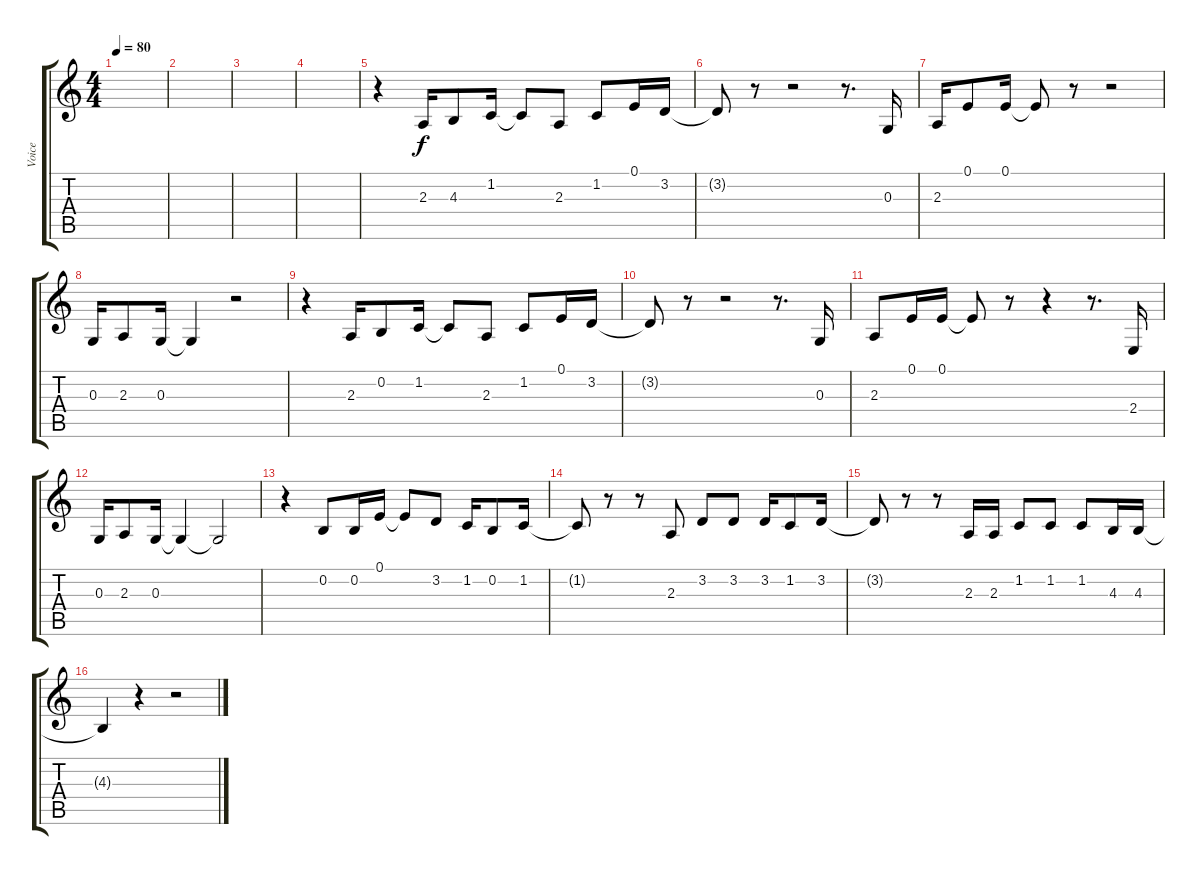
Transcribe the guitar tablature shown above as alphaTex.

\track ("Voice" "Voice") {instrument flute}
\staff {score tabs}
\tuning (E4 B3 G3 D3 A2 E2) {hide}
\ts (4 4)
\tempo 80
\clef g2
\ks c
|
|
|
|
r.4 2.3.16 4.3.8 1.2.16 1.2{t}.8 2.3.8 1.2.8 0.1.16 3.2.16 |
3.2{t}.8 r.8 r.2 r.8{d} 0.3.16 |
2.3.16 0.1.8 0.1.16 0.1{t}.8 r.8 r.2 |
0.3.16 2.3.8 0.3.16 0.3{t}.4 r.2 |
r.4 2.3.16 0.2.8 1.2.16 1.2{t}.8 2.3.8 1.2.8 0.1.16 3.2.16 |
3.2{t}.8 r.8 r.2 r.8{d} 0.3.16 |
2.3.8 0.1.16 0.1.16 0.1{t}.8 r.8 r.4 r.8{d} 2.4.16 |
0.3.16 2.3.8 0.3.16 0.3{t}.4 0.3{t}.2 |
r.4 0.2.8 0.2.16 0.1.16 0.1{t}.8 3.2.8 1.2.16 0.2.8 1.2.16 |
1.2{t}.8 r.8 r.8 2.3.8 3.2.8 3.2.8 3.2.16 1.2.8 3.2.16 |
3.2{t}.8 r.8 r.8 2.3.16 2.3.16 1.2.8 1.2.8 1.2.8 4.3.16 4.3.16 |
4.3{t}.4 r.4 r.2
